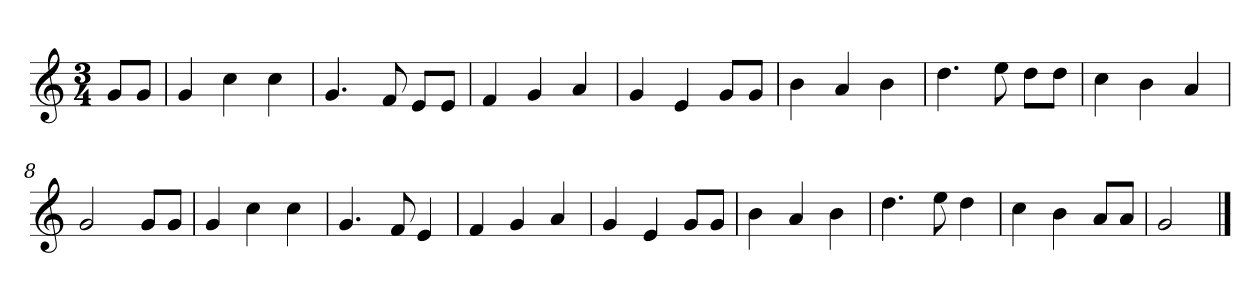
**kern
*part1
*staff1
*k[]
*M3/4
*MM120
=
8gL
8gJ
=1
4g
4cc
4cc
=2
4.g
8f
8eL
8eJ
=3
4f
4g
4a
=4
4g
4e
8gL
8gJ
=5
4b
4a
4b
=6
4.dd
8ee
8ddL
8ddJ
=7
4cc
4b
4a
=8
2g
8gL
8gJ
=9
4g
4cc
4cc
=10
4.g
8f
4e
=11
4f
4g
4a
=12
4g
4e
8gL
8gJ
=13
4b
4a
4b
=14
4.dd
8ee
4dd
=15
4cc
4b
8aL
8aJ
=16
2g
==
*-
